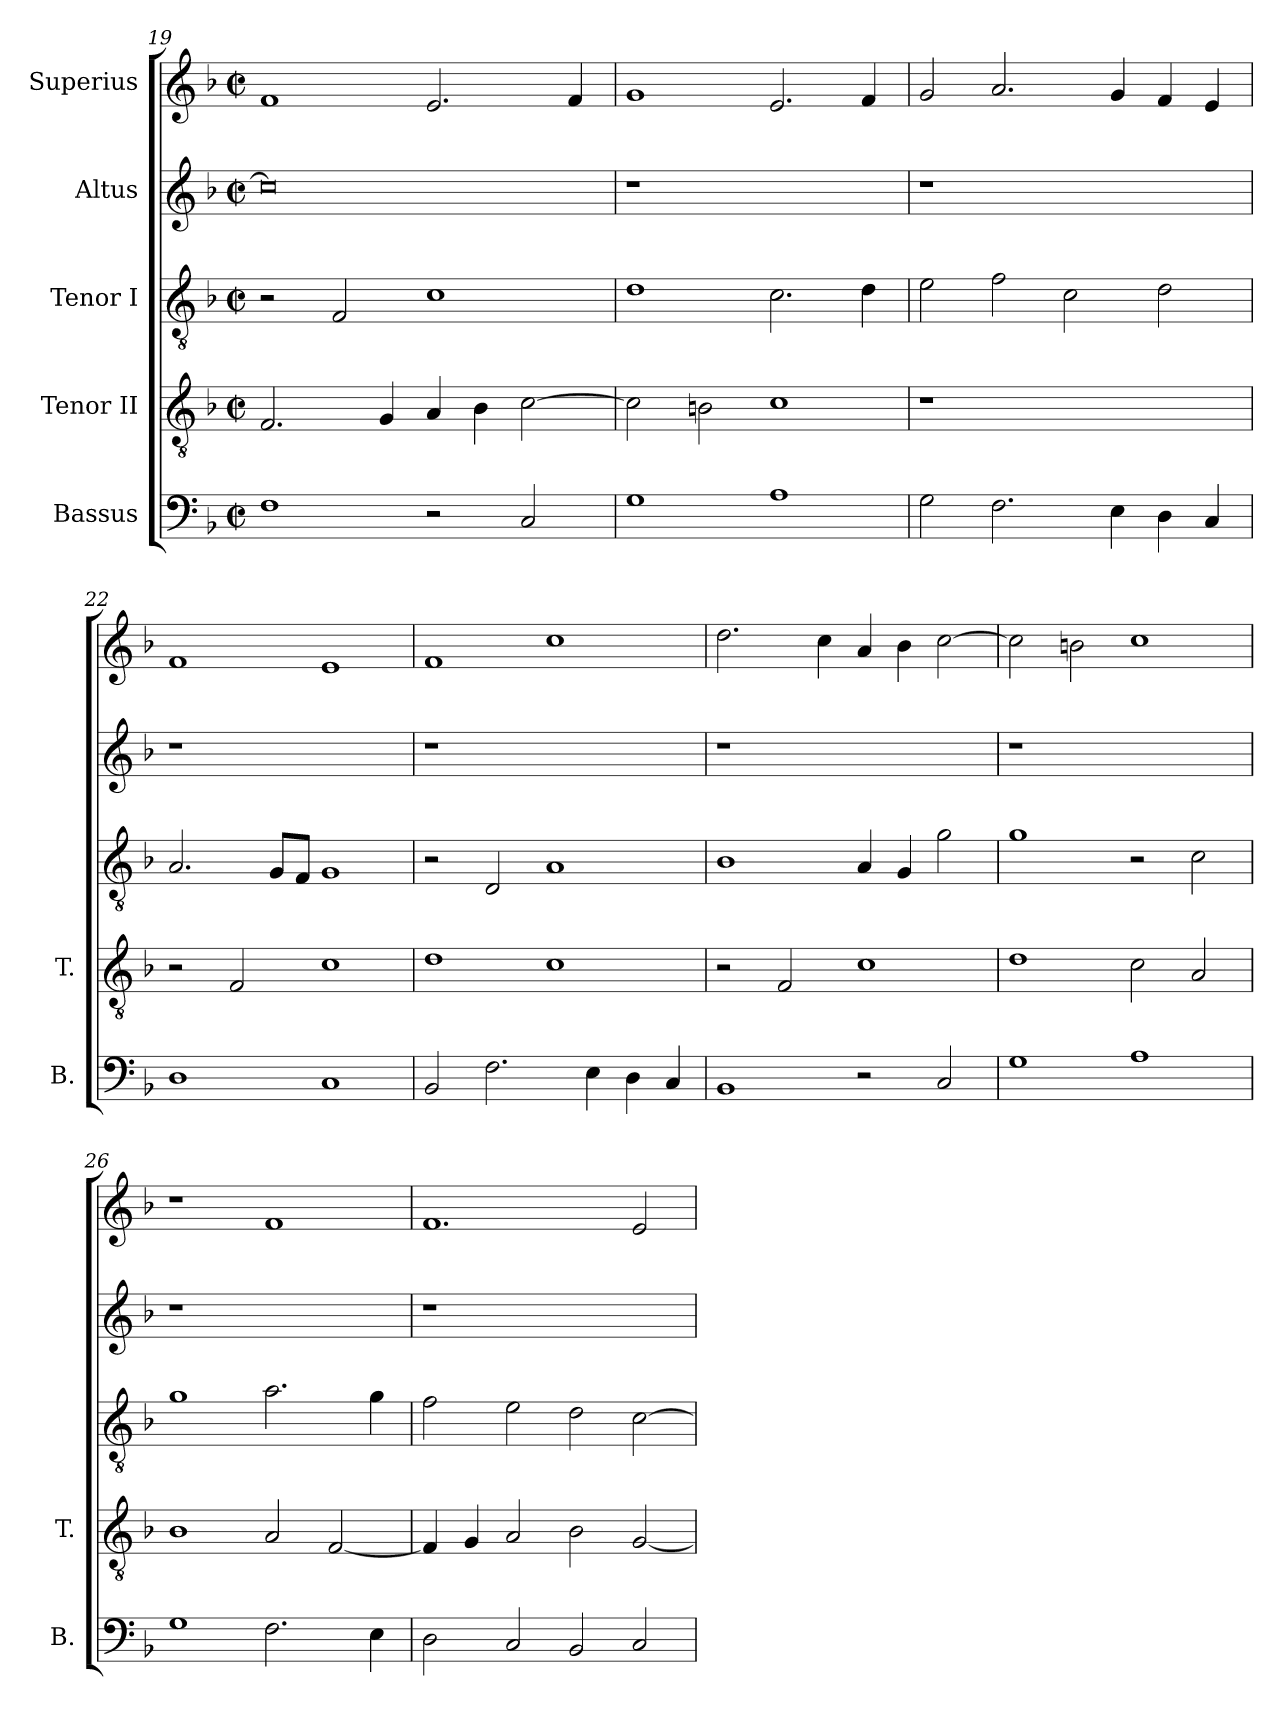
**kern	**kern	**kern	**kern	**kern
*part5	*part4	*part3	*part2	*part1
*staff5	*staff4	*staff3	*staff2	*staff1
*I"Bassus	*I"Tenor II	*I"Tenor I	*I"Altus	*I"Superius
*I'B.	*I'T.	*	*	*
*clefF4	*clefGv2	*clefGv2	*clefG2	*clefG2
*	*ITrd7c12	*ITrd7c12	*	*
*k[b-]	*k[b-]	*k[b-]	*k[b-]	*k[b-]
*F:	*F:	*F:	*F:	*F:
*M2/2	*M2/2	*M2/2	*M2/2	*M2/2
*met(c|)	*met(c|)	*met(c|)	*met(c|)	*met(c|)
=19	=19	=19	=19	=19
1Fi	2.FFi/	2r	0cci]	1fi
.	.	2FFi/	.	.
.	4GGi/	.	.	.
2r	4AAi/	1Ci	.	2.ei/
.	4BB-i\	.	.	.
2Ci/	[>2Ci\	.	.	.
.	.	.	.	4fi/
=20	=20	=20	=20	=20
!	!	!	!LO:N:vis=1	!
1Gi	2Ci\]	1Di	1r	1gi
.	2BBni\	.	.	.
1Ai	1Ci	2.Ci\	1ryy	2.ei/
.	.	4Di\	.	4fi/
=21	=21	=21	=21	=21
!	!LO:N:vis=1	!	!LO:N:vis=1	!
2Gi\	1r	2Ei\	1r	2gi/
2.Fi\	.	2Fi\	.	2.ai/
.	1ryy	2Ci\	1ryy	.
4Ei\	.	.	.	4gi/
4Di\	.	2Di\	.	4fi/
4Ci/	.	.	.	4ei/
!!LO:PB:g=z
=22	=22	=22	=22	=22
!	!	!	!LO:N:vis=1	!
1Di	2r	2.AAi/	1r	1fi
.	2FFi/	.	.	.
.	.	8GGi/L	.	.
.	.	8FFi/J	.	.
1Ci	1Ci	1GGi	1ryy	1ei
=23	=23	=23	=23	=23
!	!	!	!LO:N:vis=1	!
2BB-i/	1Di	2r	1r	1fi
2.Fi\	.	2DDi/	.	.
.	1Ci	1AAi	1ryy	1cci
4Ei\	.	.	.	.
4Di\	.	.	.	.
4Ci/	.	.	.	.
=24	=24	=24	=24	=24
!	!	!	!LO:N:vis=1	!
1BB-i	2r	1BB-i	1r	2.ddi\
.	2FFi/	.	.	.
.	.	.	.	4cci\
2r	1Ci	4AAi/	1ryy	4ai/
.	.	4GGi/	.	4b-i\
2Ci/	.	2Gi\	.	[>2cci\
=25	=25	=25	=25	=25
!	!	!	!LO:N:vis=1	!
1Gi	1Di	1Gi	1r	2cci\]
.	.	.	.	2bni\
1Ai	2Ci\	2r	1ryy	1cci
.	2AAi/	2Ci\	.	.
=26	=26	=26	=26	=26
!	!	!	!LO:N:vis=1	!
1Gi	1BB-i	1Gi	1r	1r
2.Fi\	2AAi/	2.Ai\	1ryy	1fi
.	[<2FFi/	.	.	.
4Ei\	.	4Gi\	.	.
!!LO:LB:g=z
=27	=27	=27	=27	=27
!	!	!	!LO:N:vis=1	!
2Di\	4FFi/]	2Fi\	1r	1.fi
.	4GGi/	.	.	.
2Ci/	2AAi/	2Ei\	.	.
2BB-i/	2BB-i\	2Di\	1ryy	.
2Ci/	[<2GGi/	[>2Ci\	.	2ei/
=	=	=	=	=
*-	*-	*-	*-	*-
